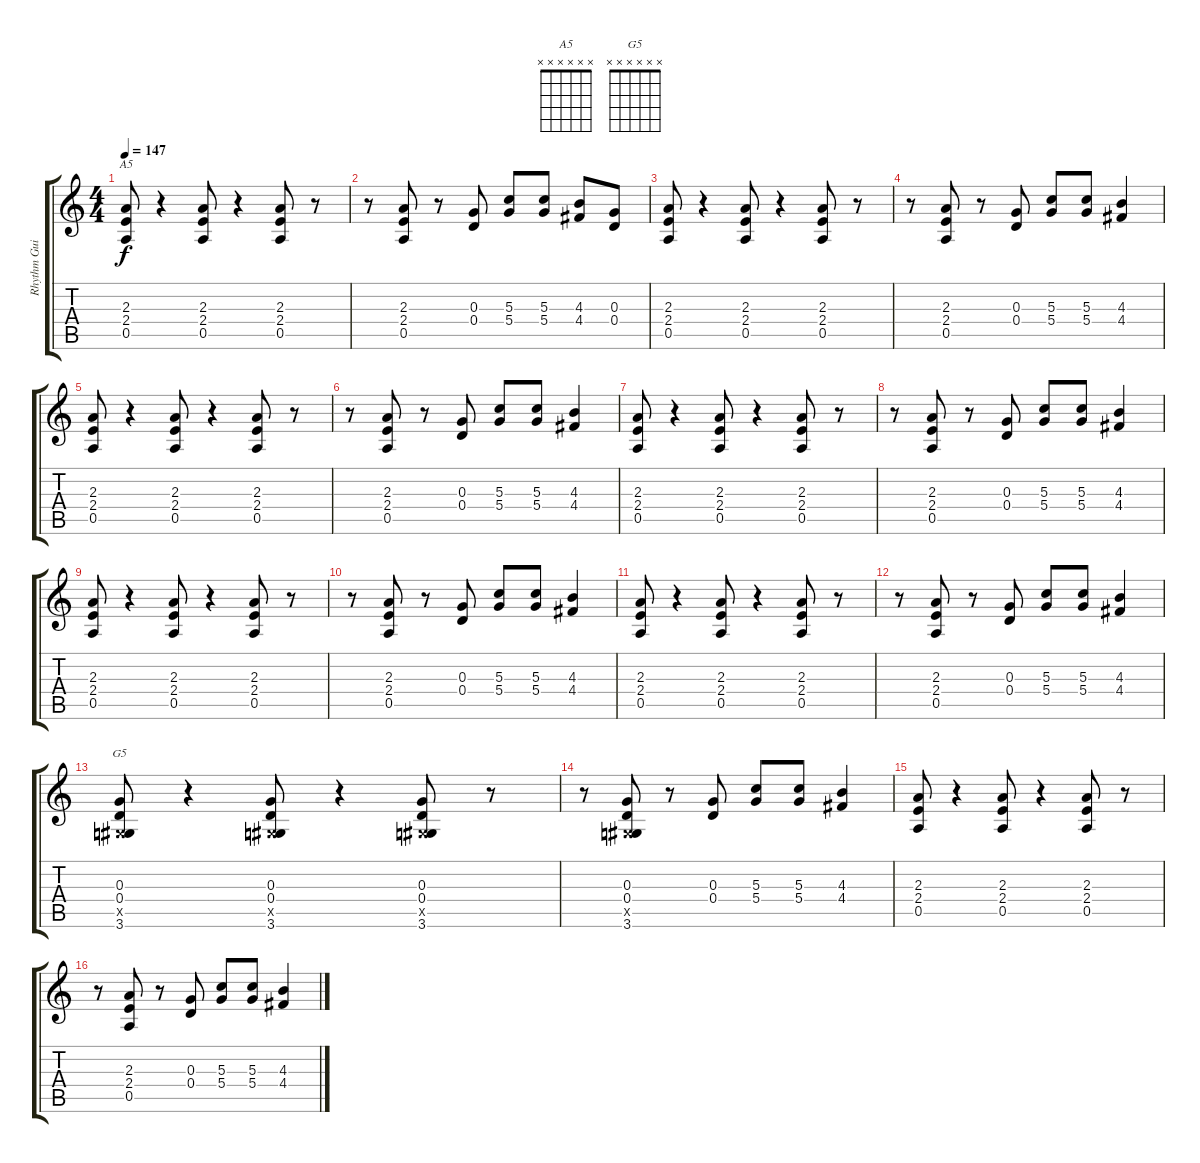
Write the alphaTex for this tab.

\track ("Rhythm Guitar" "Rhythm Gui") {instrument distortionguitar}
\staff {score tabs}
\tuning (E4 B3 G3 D3 A2 E2) {hide}
\chord ("A5" x x x x x x) {firstfret 0}
\chord ("G5" x x x x x x) {firstfret 0}
\ts (4 4)
\tempo 147
\clef g2
\ks c
(2.3 2.4 0.5).8{ch "A5" dy f instrument distortionguitar} r.4 (2.3 2.4 0.5).8 r.4 (2.3 2.4 0.5).8 r.8 |
r.8 (2.3 2.4 0.5).8 r.8 (0.3 0.4).8 (5.3 5.4).8 (5.3 5.4).8 (4.3 4.4).8 (0.3 0.4).8 |
(2.3 2.4 0.5).8 r.4 (2.3 2.4 0.5).8 r.4 (2.3 2.4 0.5).8 r.8 |
r.8 (2.3 2.4 0.5).8 r.8 (0.3 0.4).8 (5.3 5.4).8 (5.3 5.4).8 (4.3 4.4).4 |
(2.3 2.4 0.5).8 r.4 (2.3 2.4 0.5).8 r.4 (2.3 2.4 0.5).8 r.8 |
r.8 (2.3 2.4 0.5).8 r.8 (0.3 0.4).8 (5.3 5.4).8 (5.3 5.4).8 (4.3 4.4).4 |
(2.3 2.4 0.5).8 r.4 (2.3 2.4 0.5).8 r.4 (2.3 2.4 0.5).8 r.8 |
r.8 (2.3 2.4 0.5).8 r.8 (0.3 0.4).8 (5.3 5.4).8 (5.3 5.4).8 (4.3 4.4).4 |
(2.3 2.4 0.5).8 r.4 (2.3 2.4 0.5).8 r.4 (2.3 2.4 0.5).8 r.8 |
r.8 (2.3 2.4 0.5).8 r.8 (0.3 0.4).8 (5.3 5.4).8 (5.3 5.4).8 (4.3 4.4).4 |
(2.3 2.4 0.5).8 r.4 (2.3 2.4 0.5).8 r.4 (2.3 2.4 0.5).8 r.8 |
r.8 (2.3 2.4 0.5).8 r.8 (0.3 0.4).8 (5.3 5.4).8 (5.3 5.4).8 (4.3 4.4).4 |
(0.3 0.4 -1.5{x} 3.6).8{ch "G5"} r.4 (0.3 0.4 -1.5{x} 3.6).8 r.4 (0.3 0.4 -1.5{x} 3.6).8 r.8 |
r.8 (0.3 0.4 -1.5{x} 3.6).8 r.8 (0.3 0.4).8 (5.3 5.4).8 (5.3 5.4).8 (4.3 4.4).4 |
(2.3 2.4 0.5).8 r.4 (2.3 2.4 0.5).8 r.4 (2.3 2.4 0.5).8 r.8 |
r.8 (2.3 2.4 0.5).8 r.8 (0.3 0.4).8 (5.3 5.4).8 (5.3 5.4).8 (4.3 4.4).4
